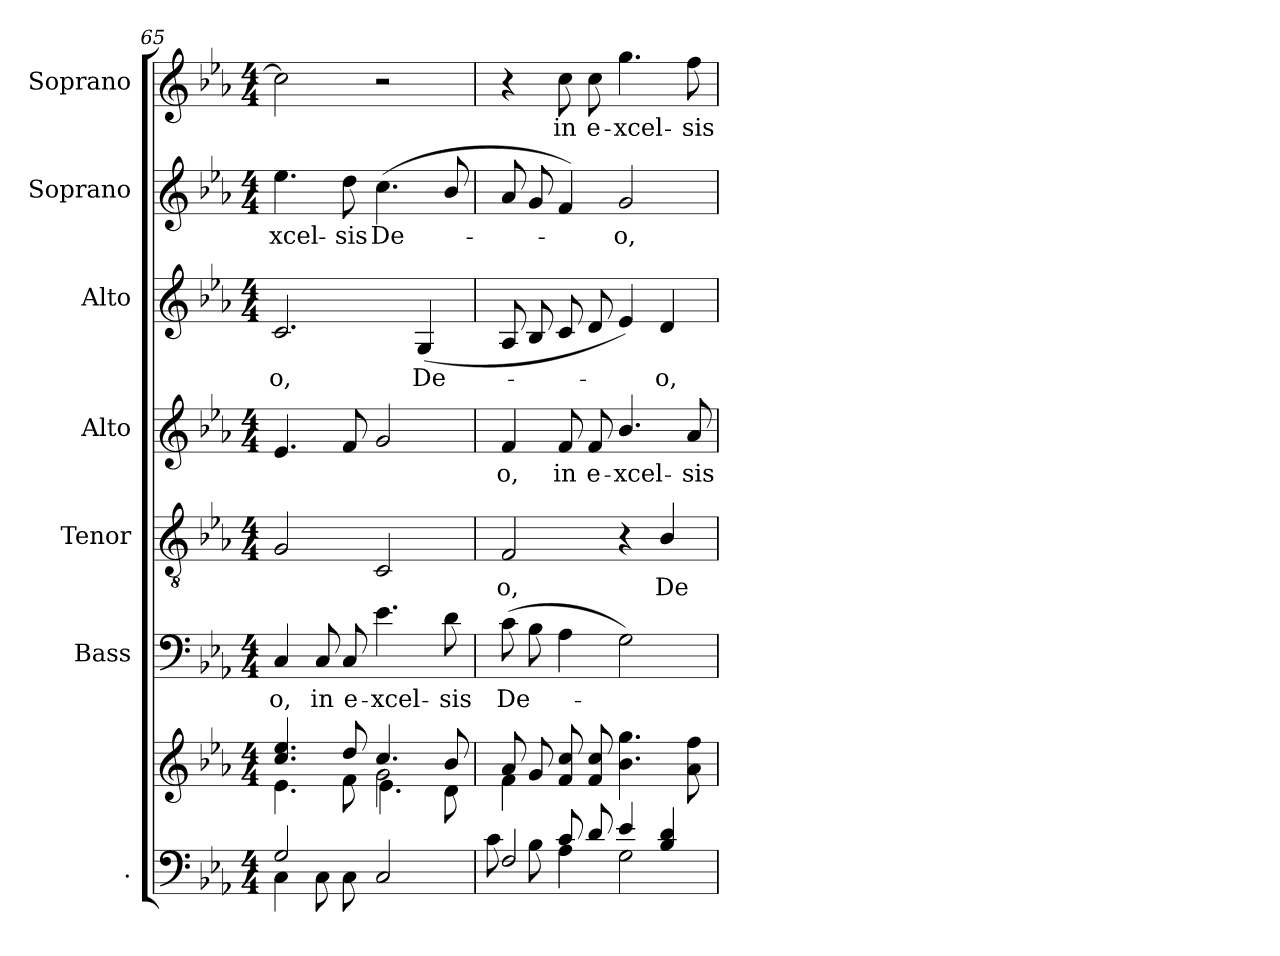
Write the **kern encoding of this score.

**kern	**kern	**kern	**text	**kern	**text	**kern	**text	**kern	**text	**kern	**text	**kern	**text
*part7	*part7	*part6	*part6	*part5	*part5	*part4	*part4	*part3	*part3	*part2	*part2	*part1	*part1
*staff8	*staff7	*staff6	*staff6	*staff5	*staff5	*staff4	*staff4	*staff3	*staff3	*staff2	*staff2	*staff1	*staff1
*I".	*	*I"Bass	*	*I"Tenor	*	*I"Alto	*	*I"Alto	*	*I"Soprano	*	*I"Soprano	*
*	*	*I'B.	*	*I'T.	*	*	*	*I'A.	*	*	*	*I'S.	*
*clefF4	*clefG2	*clefF4	*	*clefGv2	*	*clefG2	*	*clefG2	*	*clefG2	*	*clefG2	*
*	*	*	*	*ITrd7c12	*	*	*	*	*	*	*	*	*
*k[b-e-a-]	*k[b-e-a-]	*k[b-e-a-]	*	*k[b-e-a-]	*	*k[b-e-a-]	*	*k[b-e-a-]	*	*k[b-e-a-]	*	*k[b-e-a-]	*
*E-:	*E-:	*E-:	*	*E-:	*	*E-:	*	*E-:	*	*E-:	*	*E-:	*
*M4/4	*M4/4	*M4/4	*	*M4/4	*	*M4/4	*	*M4/4	*	*M4/4	*	*M4/4	*
=65	=65	=65	=65	=65	=65	=65	=65	=65	=65	=65	=65	=65	=65
*^	*^	*	*	*	*	*	*	*	*	*	*	*	*
*	*	*	*^	*	*	*	*	*	*	*	*	*	*	*	*
!	!	!	!	!	!	!LO:LY:b:color=#000000	!	!	!	!	!	!	!	!	!	!
!	!	!	!	!	!	!	!	!	!	!	!	!LO:LY:b:color=#000000	!	!	!	!
!	!	!	!	!	!	!	!	!	!	!	!	!	!	!LO:LY:b:color=#000000	!	!
2Gi/	4Ci\	4.cci/ 4.ee-i	4.e-i\	2ryy	4Ci/	-o,	2GGi/	.	4.e-i/	.	2.ci/	-o,	4.ee-i\	-xcel-	2cci\]	.
!	!	!	!	!	!	!LO:LY:b:color=#000000	!	!	!	!	!	!	!	!	!	!
.	8Ci\	.	.	.	8Ci/	in	.	.	.	.	.	.	.	.	.	.
!	!	!	!	!	!	!LO:LY:b:color=#000000	!	!	!	!	!	!	!	!	!	!
!	!	!	!	!	!	!	!	!	!	!	!	!	!	!LO:LY:b:color=#000000	!	!
.	8Ci\	8ddi/	8fi\	.	8Ci/	e-	.	.	8fi/	.	.	.	8ddi\	-sis	.	.
!	!	!	!	!	!	!LO:LY:b:color=#000000	!	!	!	!	!	!	!	!	!	!
!	!	!	!	!	!	!	!	!	!	!	!	!	!	!LO:LY:b:color=#000000	!	!
2Ci/	2ryy	4.cci/	2gi\	4.e-i\	4.e-i\	-xcel-	2CCi/	.	2gi/	.	.	.	(4.cci\	De-	2r	.
!	!	!	!	!	!	!	!	!	!	!	!	!LO:LY:b:color=#000000	!	!	!	!
.	.	.	.	.	.	.	.	.	.	.	(4Gi/	De-	.	.	.	.
!	!	!	!	!	!	!LO:LY:b:color=#000000	!	!	!	!	!	!	!	!	!	!
.	.	8b-i/	.	8di\	8di\	-sis	.	.	.	.	.	.	8b-i/	.	.	.
*	*	*	*v	*v	*	*	*	*	*	*	*	*	*	*	*	*
=66	=66	=66	=66	=66	=66	=66	=66	=66	=66	=66	=66	=66	=66	=66	=66
*	*^	*	*	*	*	*	*	*	*	*	*	*	*	*	*
*	*	*	*	*^	*	*	*	*	*	*	*	*	*	*	*	*
!	!	!	!	!	!	!	!LO:LY:b:color=#000000	!	!	!	!	!	!	!	!	!	!
*	*	*	*	*v	*v	*	*	*	*	*	*	*	*	*	*	*	*
*	*	*	*	*^	*	*	*	*	*	*	*	*	*	*	*	*
!	!	!	!	!	!	!	!	!	!LO:LY:b:color=#000000	!	!	!	!	!	!	!	!
*	*	*	*	*v	*v	*	*	*	*	*	*	*	*	*	*	*	*
*	*	*	*	*^	*	*	*	*	*	*	*	*	*	*	*	*
!	!	!	!	!	!	!	!	!	!	!	!LO:LY:b:color=#000000	!	!	!	!	!	!
*	*	*	*	*v	*v	*	*	*	*	*	*	*	*	*	*	*	*
4ryy	2Fi/	8ci\	8a-i/	4fi\	(8ci\	De-	2FFi/	-o,	4fi/	-o,	8A-i/	.	8a-i/	.	4r	.
.	.	8B-i\	8gi/	.	8B-i\	.	.	.	.	.	8B-i/	.	8gi/	.	.	.
!	!	!	!	!	!	!	!	!	!	!LO:LY:b:color=#000000	!	!	!	!	!	!
!	!	!	!	!	!	!	!	!	!	!	!	!	!	!	!	!LO:LY:b:color=#000000
8ci/	.	4A-i\	8fi/ 8cci	4ryy	4A-i\	.	.	.	8fi/	in	8ci/	.	4fi/)	.	8cci\	in
!	!	!	!	!	!	!	!	!	!	!LO:LY:b:color=#000000	!	!	!	!	!	!
!	!	!	!	!	!	!	!	!	!	!	!	!	!	!	!	!LO:LY:b:color=#000000
8di/	.	.	8fi/ 8cci	.	.	.	.	.	8fi/	e-	8di/	.	.	.	8cci\	e-
!	!	!	!	!	!	!	!	!	!	!LO:LY:b:color=#000000	!	!	!	!	!	!
!	!	!	!	!	!	!	!	!	!	!	!	!	!	!LO:LY:b:color=#000000	!	!
!	!	!	!	!	!	!	!	!	!	!	!	!	!	!	!	!LO:LY:b:color=#000000
2ryy	4e-i/	2Gi\	4.b-i\ 4.ggi	2ryy	2Gi\)	.	4r	.	4.b-i/	-xcel-	4e-i/)	.	2gi/	-o,	4.ggi\	-xcel-
!	!	!	!	!	!	!	!	!LO:LY:b:color=#000000	!	!	!	!	!	!	!	!
!	!	!	!	!	!	!	!	!	!	!	!	!LO:LY:b:color=#000000	!	!	!	!
.	4B-i/ 4di	.	.	.	.	.	4BB-i/	De-	.	.	4di/	-o,	.	.	.	.
!	!	!	!	!	!	!	!	!	!	!LO:LY:b:color=#000000	!	!	!	!	!	!
!	!	!	!	!	!	!	!	!	!	!	!	!	!	!	!	!LO:LY:b:color=#000000
.	.	.	8a-i\ 8ffi	.	.	.	.	.	8a-i/	-sis	.	.	.	.	8ffi\	-sis
*v	*v	*v	*	*	*	*	*	*	*	*	*	*	*	*	*	*
*	*v	*v	*	*	*	*	*	*	*	*	*	*	*	*
=	=	=	=	=	=	=	=	=	=	=	=	=	=
*-	*-	*-	*-	*-	*-	*-	*-	*-	*-	*-	*-	*-	*-
